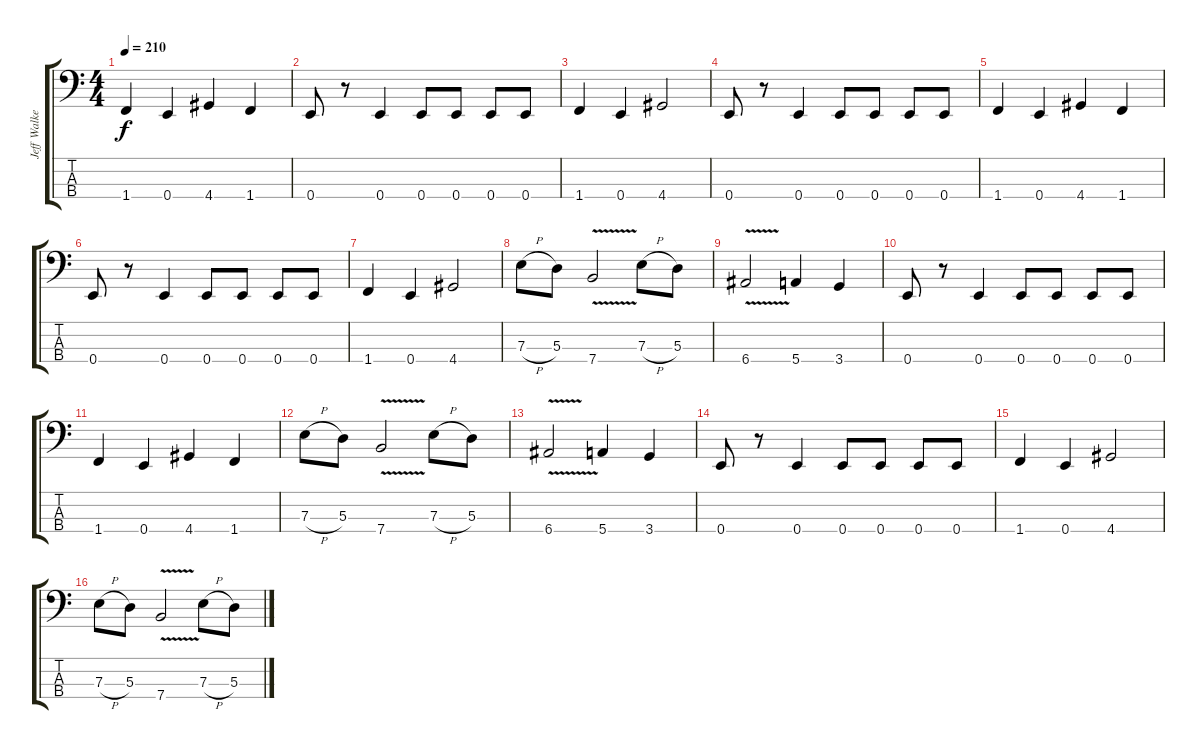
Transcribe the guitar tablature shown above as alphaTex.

\track ("Jeff Walker" "Jeff Walke") {instrument electricbassfinger}
\staff {score tabs}
\tuning (G2 D2 A1 E1) {hide}
\ts (4 4)
\tempo 210
\clef f4
\ks c
1.4.4{dy f} 0.4.4 4.4.4 1.4.4 |
0.4.8 r.8 0.4.4 0.4.8 0.4.8 0.4.8 0.4.8 |
1.4.4 0.4.4 4.4.2 |
0.4.8 r.8 0.4.4 0.4.8 0.4.8 0.4.8 0.4.8 |
1.4.4 0.4.4 4.4.4 1.4.4 |
0.4.8 r.8 0.4.4 0.4.8 0.4.8 0.4.8 0.4.8 |
1.4.4 0.4.4 4.4.2 |
7.3{h}.8 5.3.8 7.4{v}.2 7.3{h}.8 5.3.8 |
6.4{v}.2 5.4.4 3.4.4 |
0.4.8 r.8 0.4.4 0.4.8 0.4.8 0.4.8 0.4.8 |
1.4.4 0.4.4 4.4.4 1.4.4 |
7.3{h}.8 5.3.8 7.4{v}.2 7.3{h}.8 5.3.8 |
6.4{v}.2 5.4.4 3.4.4 |
0.4.8 r.8 0.4.4 0.4.8 0.4.8 0.4.8 0.4.8 |
1.4.4 0.4.4 4.4.2 |
7.3{h}.8 5.3.8 7.4{v}.2 7.3{h}.8 5.3.8
